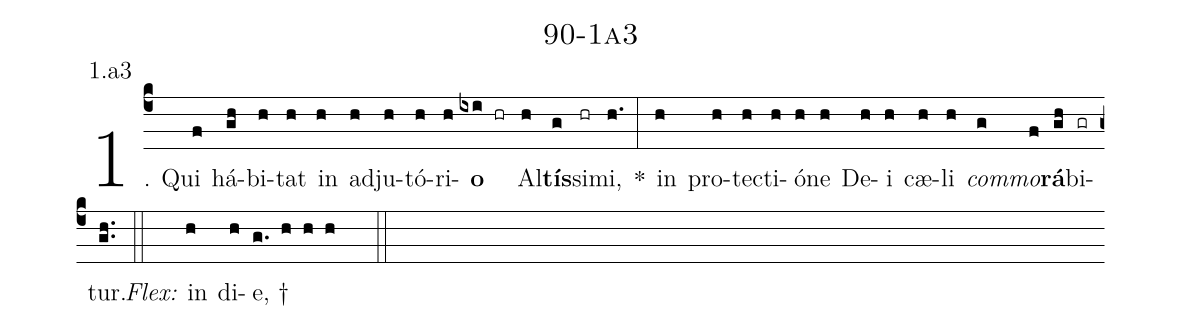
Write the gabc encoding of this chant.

name: 90-1a3;
annotation: 1.a3;
%%
(c4)1. Qui(f) há(gh)bi(h)tat(h) in(h) ad(h)ju(h)tó(h)ri(h)<b>o</b>(ixi hr) Al(h)<b>tís</b>(g)si(hr)mi,(h.) *(:) in(h) pro(h)tec(h)ti(h)ó(h)ne(h) De(h)i(h) cæ(h)li(h) <i>com</i>(g)<i>mo</i>(f)<b>rá</b>(gh)bi(gr)tur.(gh..) (::)
<i>Flex:</i>()  in(h) di(h)e, †(g. h h h  ::)
